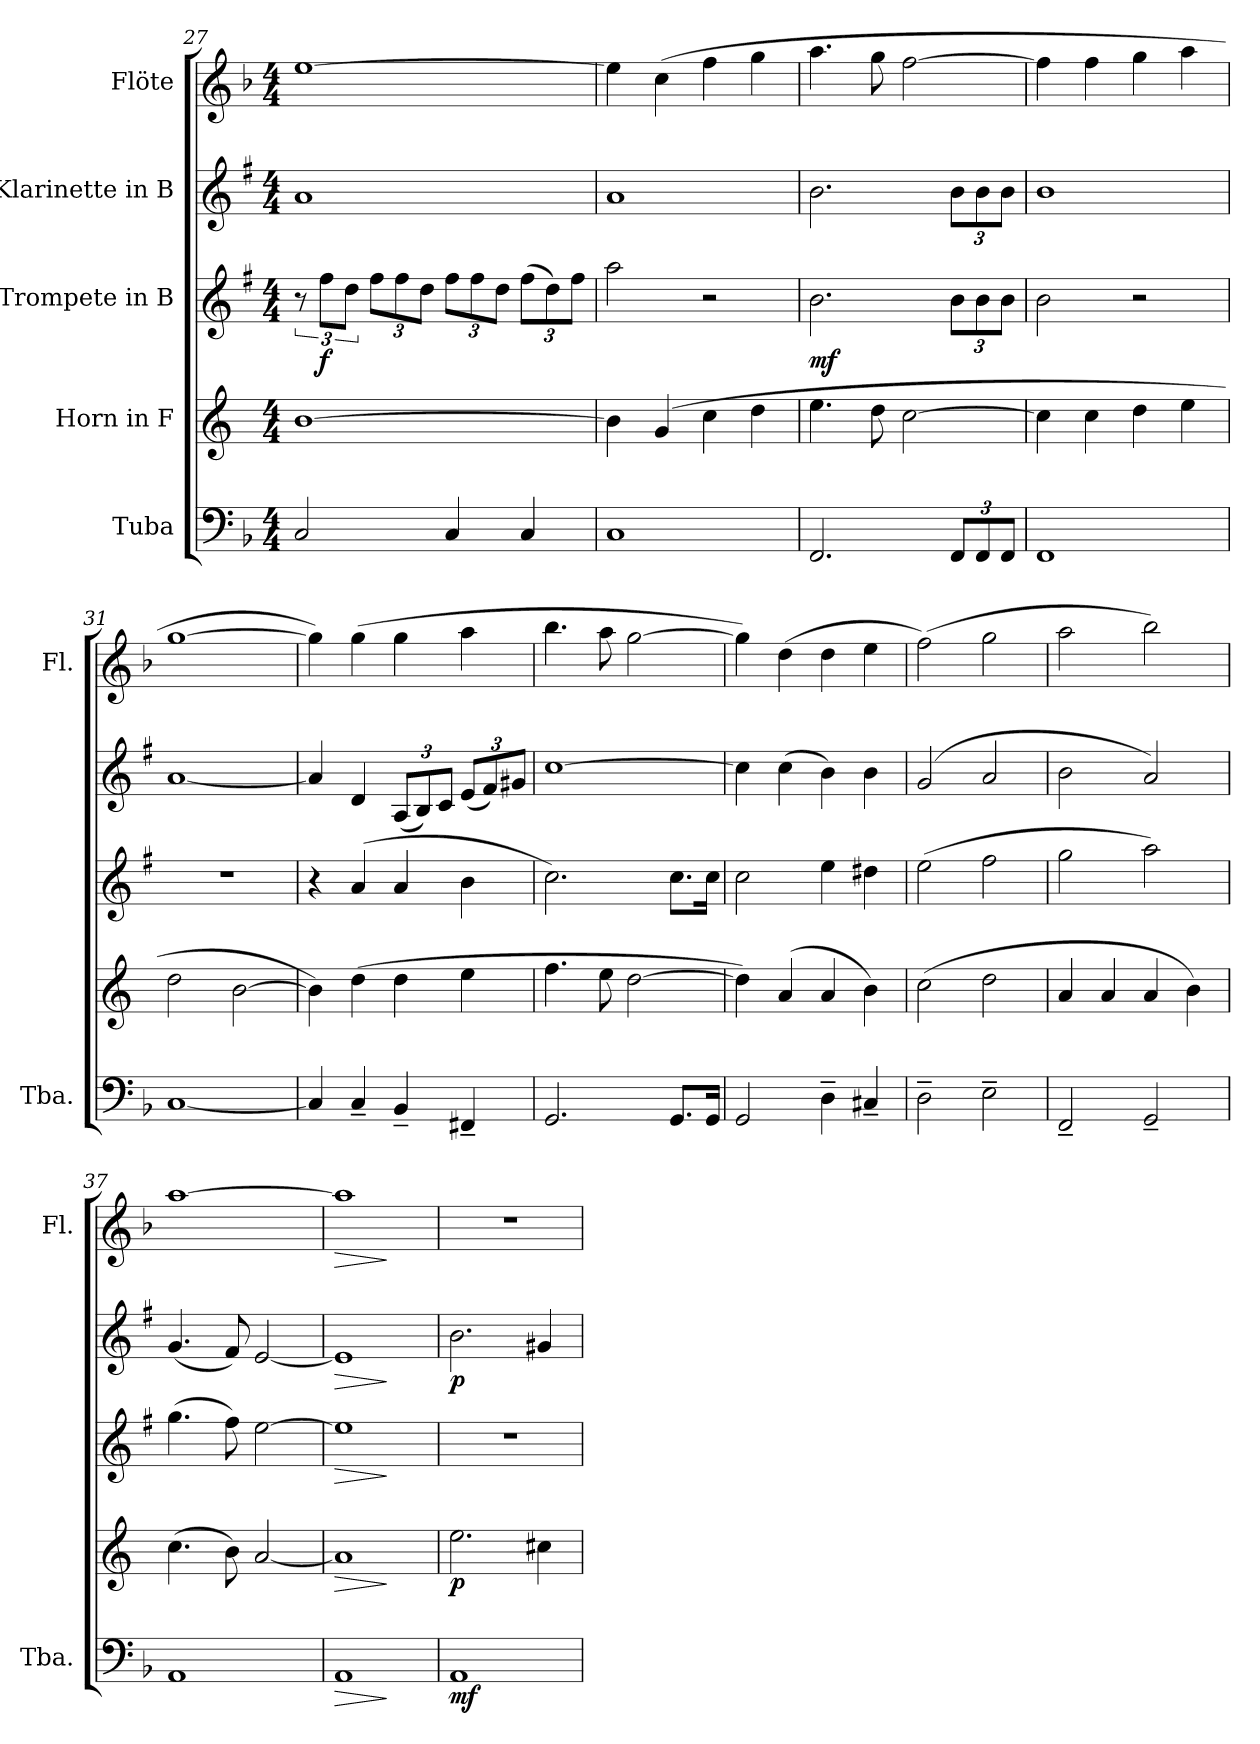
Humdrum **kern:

**kern	**dynam	**kern	**dynam	**kern	**dynam	**kern	**dynam	**kern	**dynam
*part5	*part5	*part4	*part4	*part3	*part3	*part2	*part2	*part1	*part1
*staff5	*staff5	*staff4	*staff4	*staff3	*staff3	*staff2	*staff2	*staff1	*staff1
*I"Tuba	*	*I"Horn in F	*	*I"Trompete in B	*	*I"Klarinette in B	*	*I"Flöte	*
*I'Tba.	*	*	*	*	*	*	*	*I'Fl.	*
*clefF4	*	*clefG2	*	*clefG2	*	*clefG2	*	*clefG2	*
*	*	*ITrd4c7	*	*ITrd1c2	*	*ITrd1c2	*	*	*
*k[b-]	*	*k[b-]	*	*k[b-]	*	*k[b-]	*	*k[b-]	*
*M4/4	*	*M4/4	*	*M4/4	*	*M4/4	*	*M4/4	*
=27	=27	=27	=27	=27	=27	=27	=27	=27	=27
2C/	.	[1e	.	12r	.	1g	.	[1ee	.
!	!	!	!	!	!LO:DY:b	!	!	!	!
.	.	.	.	12ee\L	f	.	.	.	.
.	.	.	.	12cc\J	.	.	.	.	.
*	*	*	*	*Xbrackettup	*	*	*	*	*
.	.	.	.	12ee\L	.	.	.	.	.
.	.	.	.	12ee\	.	.	.	.	.
.	.	.	.	12cc\J	.	.	.	.	.
4C/	.	.	.	12ee\L	.	.	.	.	.
.	.	.	.	12ee\	.	.	.	.	.
.	.	.	.	12cc\J	.	.	.	.	.
4C/	.	.	.	(>12ee\L	.	.	.	.	.
.	.	.	.	12cc\)	.	.	.	.	.
.	.	.	.	12ee\J	.	.	.	.	.
!!LO:PB:g=z
=28	=28	=28	=28	=28	=28	=28	=28	=28	=28
1C	.	4e\]	.	2gg\	.	1g	.	4ee\]	.
.	.	(>4c/	.	.	.	.	.	(>4cc\	.
.	.	4f\	.	2r	.	.	.	4ff\	.
.	.	4g\	.	.	.	.	.	4gg\	.
=29	=29	=29	=29	=29	=29	=29	=29	=29	=29
!	!	!	!	!	!LO:DY:b	!	!	!	!
2.FF/	.	4.a\	.	2.a\	mf	2.a\	.	4.aa\	.
.	.	8g\	.	.	.	.	.	8gg\	.
.	.	[2f\	.	.	.	.	.	[2ff\	.
*Xbrackettup	*	*	*	*	*	*Xbrackettup	*	*	*
12FF/L	.	.	.	12a\L	.	12a\L	.	.	.
12FF/	.	.	.	12a\	.	12a\	.	.	.
12FF/J	.	.	.	12a\J	.	12a\J	.	.	.
=30	=30	=30	=30	=30	=30	=30	=30	=30	=30
1FF	.	4f\]	.	2a\	.	1a	.	4ff\]	.
.	.	4f\	.	.	.	.	.	4ff\	.
.	.	4g\	.	2r	.	.	.	4gg\	.
.	.	4a\	.	.	.	.	.	4aa\	.
=31	=31	=31	=31	=31	=31	=31	=31	=31	=31
[1C	.	2g\	.	1r	.	[1g	.	[1gg	.
.	.	[2e\	.	.	.	.	.	.	.
=32	=32	=32	=32	=32	=32	=32	=32	=32	=32
4C/]	.	4e\])	.	4r	.	4g/]	.	4gg\])	.
4C~/	.	(>4g\	.	(>4g/	.	4c/	.	(>4gg\	.
4BB-~/	.	4g\	.	4g/	.	(<12G/L	.	4gg\	.
.	.	.	.	.	.	12A/)	.	.	.
.	.	.	.	.	.	12B-/J	.	.	.
4FF#X~/	.	4a\	.	4a\	.	(<12d/L	.	4aa\	.
.	.	.	.	.	.	12e/)	.	.	.
.	.	.	.	.	.	12f#X/J	.	.	.
=33	=33	=33	=33	=33	=33	=33	=33	=33	=33
2.GG/	.	4.b-\	.	2.b-\)	.	[1b-	.	4.bb-\	.
.	.	8a\	.	.	.	.	.	8aa\	.
.	.	[2g\	.	.	.	.	.	[2gg\	.
8.GG/L	.	.	.	8.b-\L	.	.	.	.	.
16GG/Jk	.	.	.	16b-\Jk	.	.	.	.	.
=34	=34	=34	=34	=34	=34	=34	=34	=34	=34
2GG/	.	4g\])	.	2b-\	.	4b-\]	.	4gg\])	.
.	.	(>4d/	.	.	.	(>4b-\	.	(>4dd\	.
4D~\	.	4d/	.	4dd\	.	4a\)	.	4dd\	.
4C#X~/	.	4e\)	.	4cc#X\	.	4a\	.	4ee\	.
!!LO:LB:g=z
=35	=35	=35	=35	=35	=35	=35	=35	=35	=35
2D~\	.	(>2f\	.	(>2dd\	.	(>2f/	.	(>2ff\)	.
2E~\	.	2g\	.	2ee\	.	2g/	.	2gg\	.
=36	=36	=36	=36	=36	=36	=36	=36	=36	=36
2FF~/	.	4d/	.	2ff\	.	2a\	.	2aa\	.
.	.	4d/	.	.	.	.	.	.	.
2GG~/	.	4d/	.	2gg\)	.	2g/)	.	2bb-\)	.
.	.	4e\)	.	.	.	.	.	.	.
=37	=37	=37	=37	=37	=37	=37	=37	=37	=37
1AA	.	(>4.f\	.	(>4.ff\	.	(<4.f/	.	[1aa	.
.	.	8e\)	.	8ee\)	.	8e/)	.	.	.
.	.	[2d/	.	[2dd\	.	[2d/	.	.	.
=38	=38	=38	=38	=38	=38	=38	=38	=38	=38
!	!LO:HP:b	!	!LO:HP:b	!	!LO:HP:b	!	!LO:HP:b	!	!LO:HP:b
1AA	>	1d]	>	1dd]	>	1d]	>	1aa]	>
.	]	.	]	.	]	.	]	.	]
=39	=39	=39	=39	=39	=39	=39	=39	=39	=39
!	!LO:DY:b	!	!LO:DY:b	!	!	!	!LO:DY:b	!	!
1AA	mf	2.a\	p	1r	.	2.a\	p	1r	.
.	.	4f#X\	.	.	.	4f#X/	.	.	.
=	=	=	=	=	=	=	=	=	=
*-	*-	*-	*-	*-	*-	*-	*-	*-	*-
